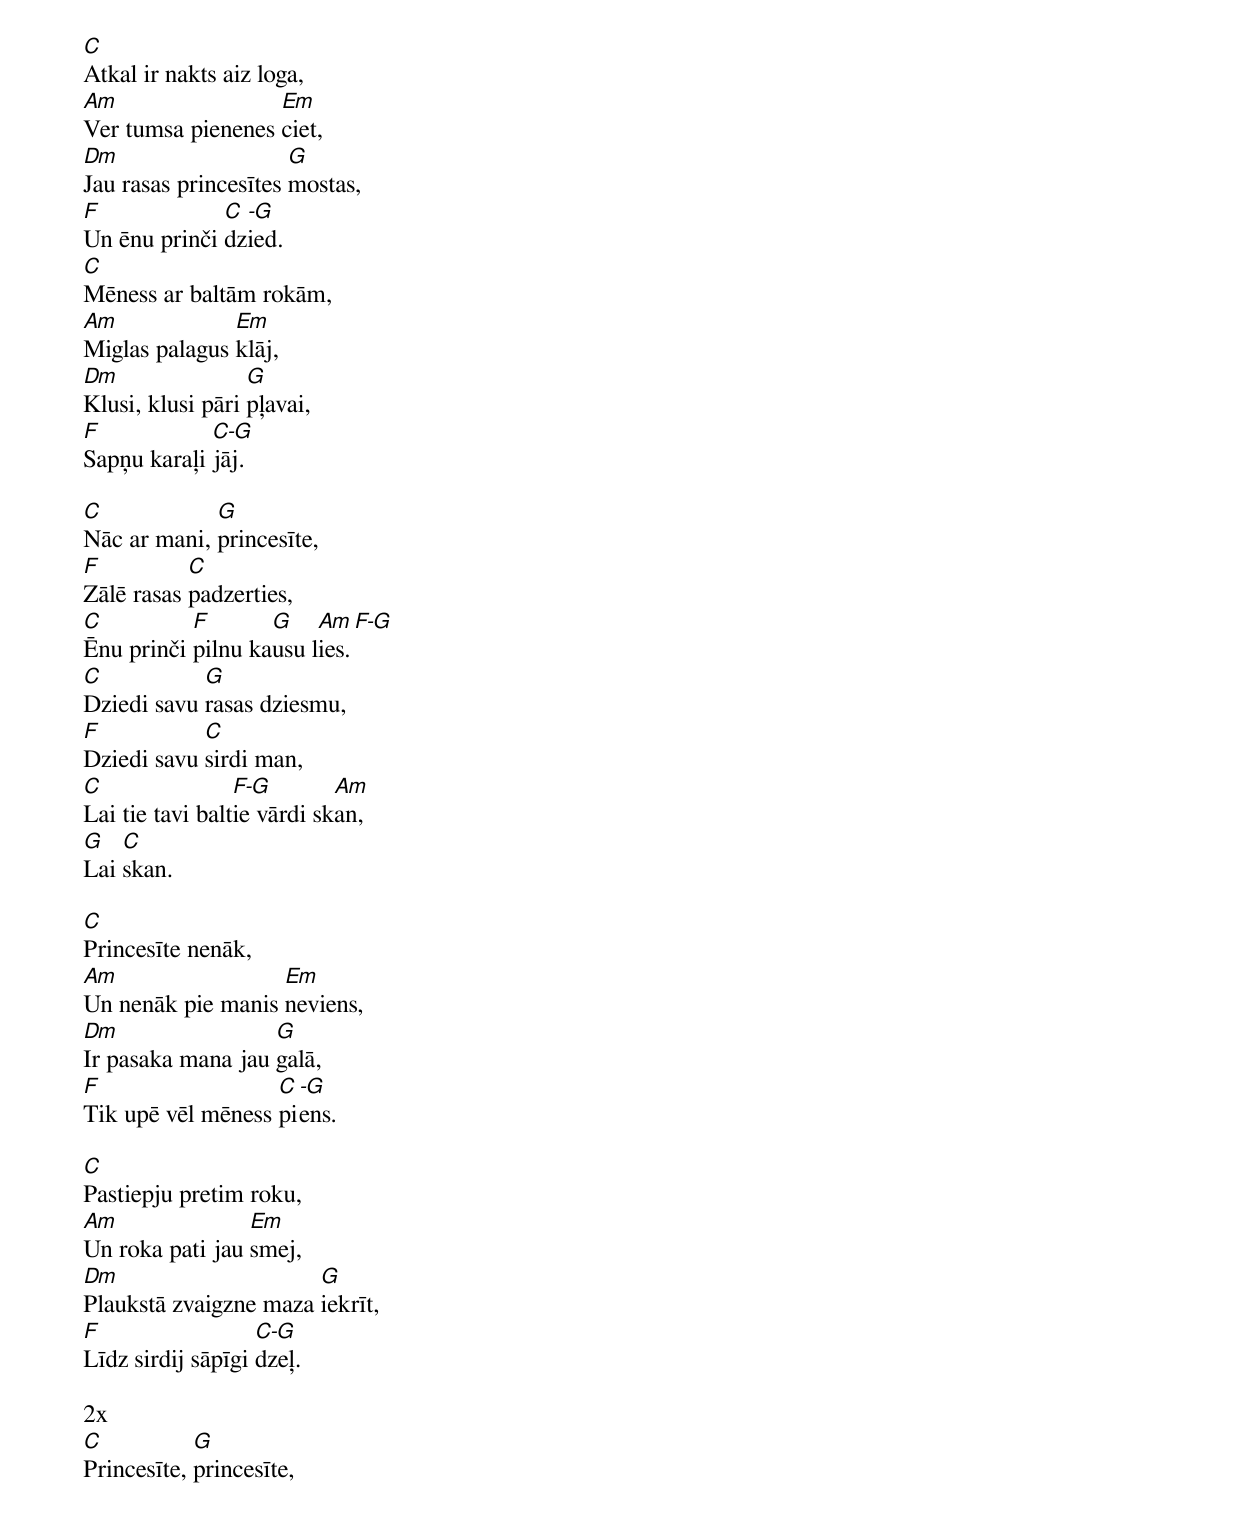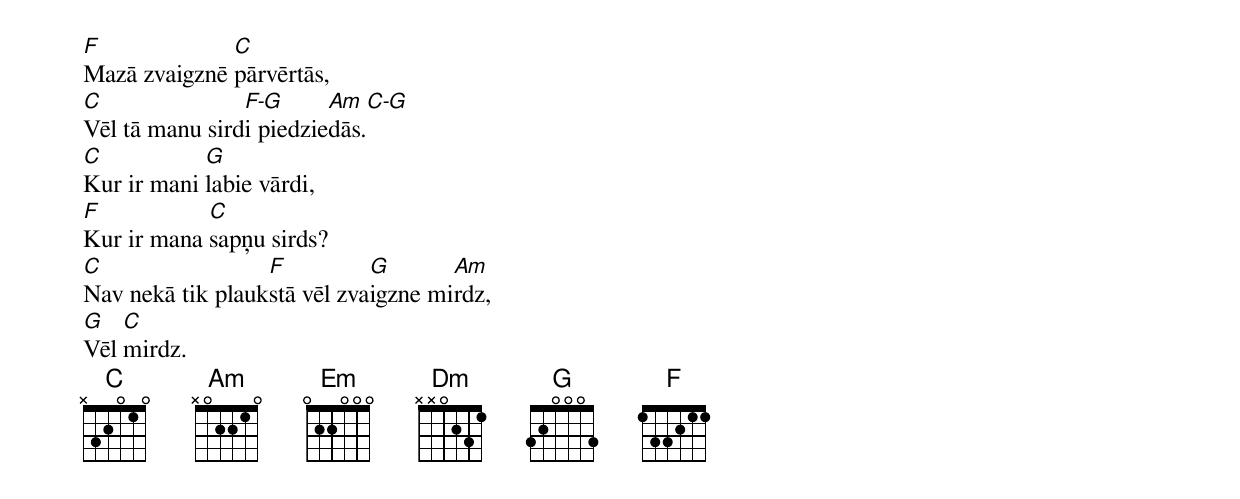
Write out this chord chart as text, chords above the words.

C
Atkal ir nakts aiz loga,
Am		   Em
Ver tumsa pienenes ciet,
Dm		      G
Jau rasas princesītes mostas,
F	      C -G
Un ēnu prinči dzied.
C
Mēness ar baltām rokām,
Am             Em
Miglas palagus klāj,
Dm                G
Klusi, klusi pāri pļavai,
F            C-G
Sapņu karaļi jāj.

C            G
Nāc ar mani, princesīte,
F          C
Zālē rasas padzerties,
C          F       G    Am	F-G
Ēnu prinči pilnu kausu lies.
C           G
Dziedi savu rasas dziesmu,
F           C
Dziedi savu sirdi man,
C                F-G        Am
Lai tie tavi baltie vārdi skan,
G   C
Lai skan.

C
Princesīte nenāk,
Am                 Em
Un nenāk pie manis neviens,
Dm                 G
Ir pasaka mana jau galā,
F                  C -G
Tik upē vēl mēness piens.

C
Pastiepju pretim roku,
Am               Em
Un roka pati jau smej,
Dm                     G
Plaukstā zvaigzne maza iekrīt,
F                  C-G
Līdz sirdij sāpīgi dzeļ.

2x
C           G
Princesīte, princesīte,
F             C
Mazā zvaigznē pārvērtās,
C               F-G      Am         C-G
Vēl tā manu sirdi piedziedās.
C           G
Kur ir mani labie vārdi,
F           C
Kur ir mana sapņu sirds?
C                 F          G       Am
Nav nekā tik plaukstā vēl zvaigzne mirdz,
G   C
Vēl mirdz.
